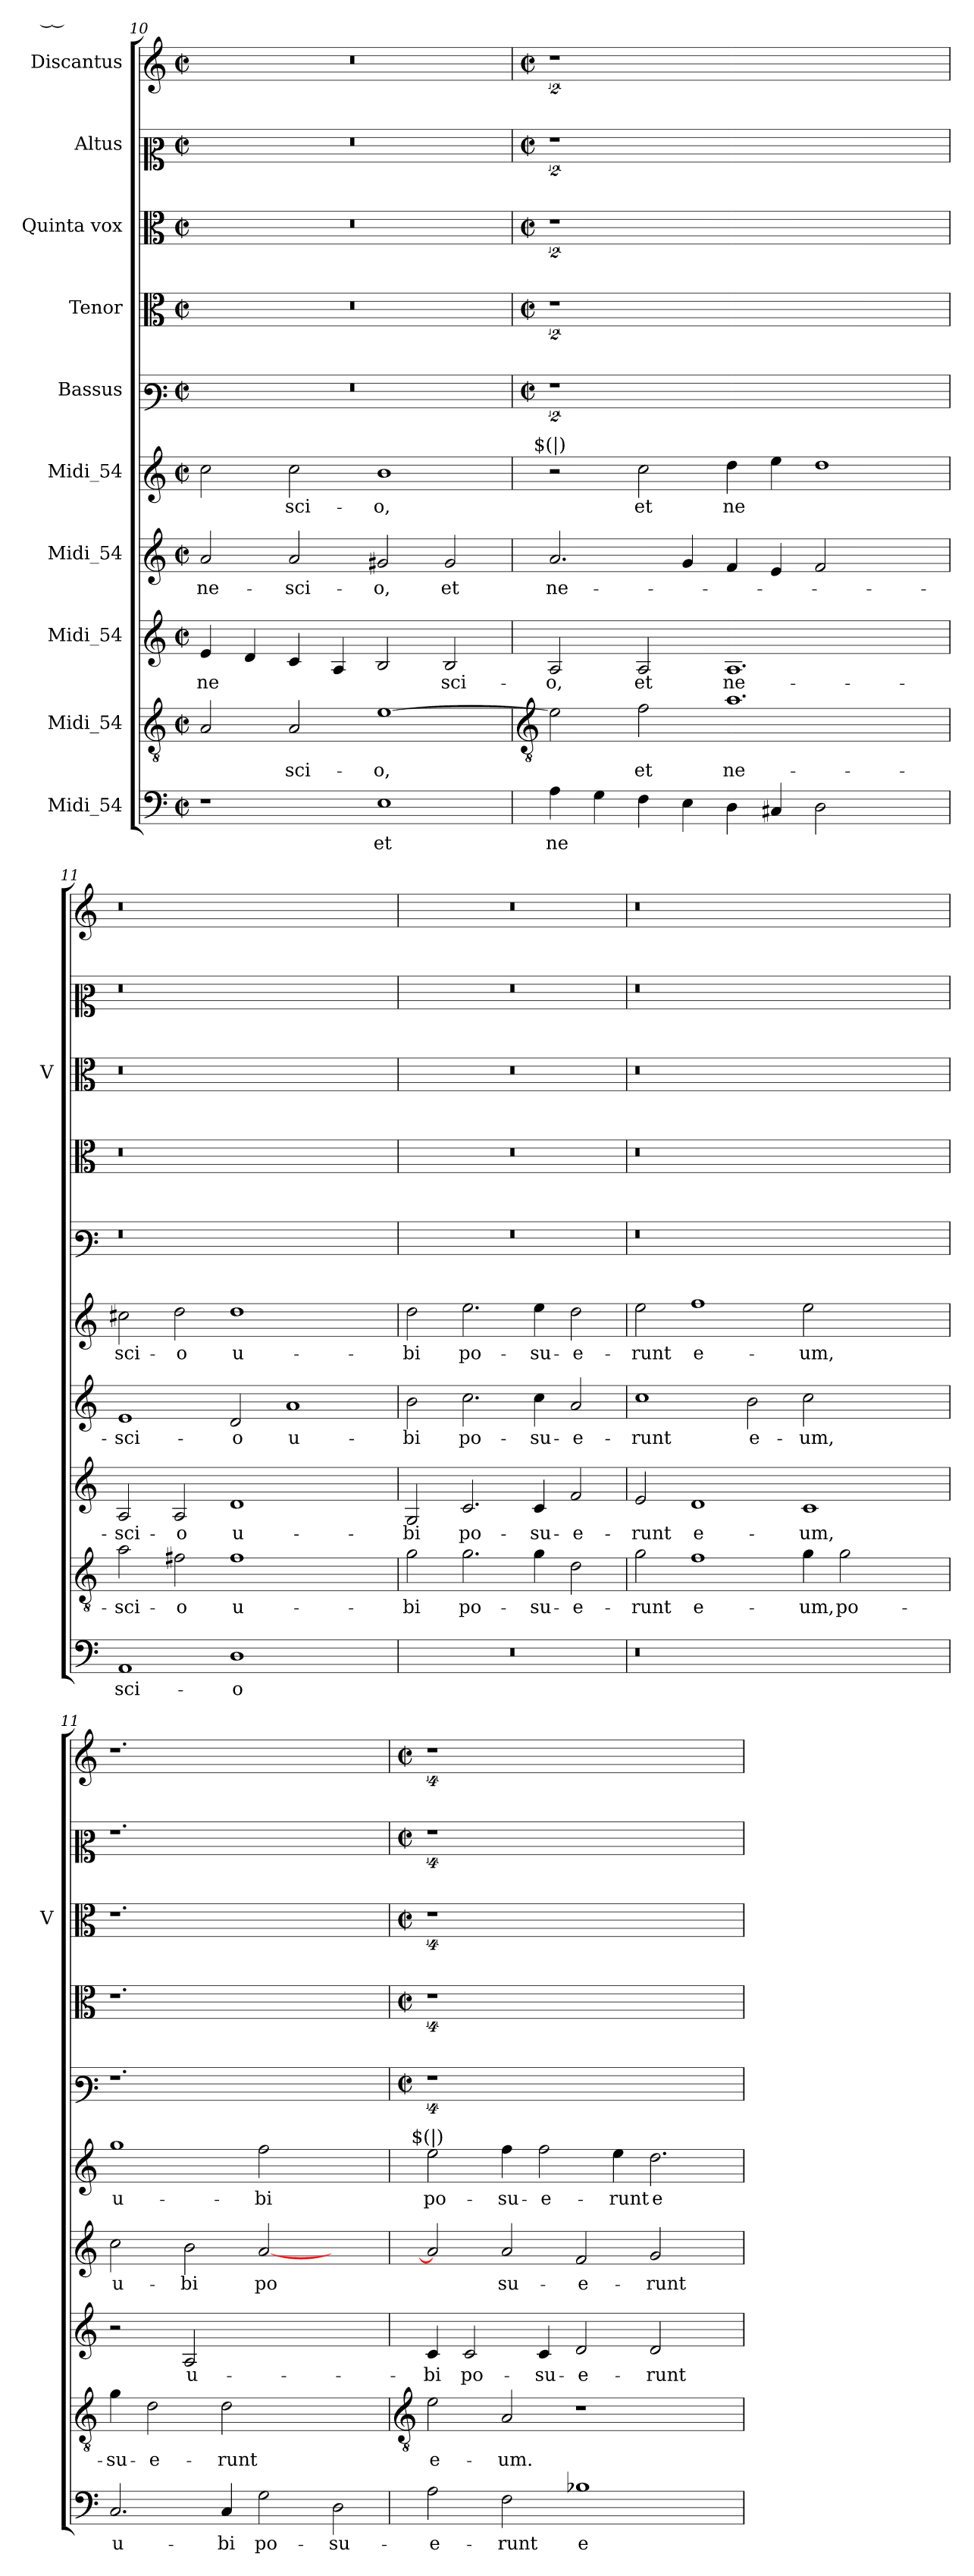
**kern	**text	**kern	**text	**kern	**text	**kern	**text	**kern	**text	**kern	**kern	**kern	**kern	**kern
*part10	*part10	*part9	*part9	*part8	*part8	*part7	*part7	*part6	*part6	*part5	*part4	*part3	*part2	*part1
*staff10	*staff10	*staff9	*staff9	*staff8	*staff8	*staff7	*staff7	*staff6	*staff6	*staff5	*staff4	*staff3	*staff2	*staff1
*I"Midi_54	*	*I"Midi_54	*	*I"Midi_54	*	*I"Midi_54	*	*I"Midi_54	*	*I"Bassus	*I"Tenor	*I"Quinta vox	*I"Altus	*I"Discantus
*	*	*	*	*	*	*	*	*	*	*	*	*I'V	*	*
*clefF4	*	*clefGv2	*	*clefG2	*	*clefG2	*	*clefG2	*	*clefF3	*clefC3	*clefC3	*clefC2	*clefG2
*k[]	*	*k[]	*	*k[]	*	*k[]	*	*k[]	*	*k[]	*k[]	*k[]	*k[]	*k[]
*C:	*	*C:	*	*C:	*	*C:	*	*C:	*	*C:	*C:	*C:	*C:	*C:
*M4/2	*	*M4/2	*	*M4/2	*	*M4/2	*	*M4/2	*	*M4/2	*M4/2	*M4/2	*M4/2	*M4/2
*met(c|)	*	*met(c|)	*	*met(c|)	*	*met(c|)	*	*met(c|)	*	*met(c|)	*met(c|)	*met(c|)	*met(c|)	*met(c|)
=10	=10	=10	=10	=10	=10	=10	=10	=10	=10	=10	=10	=10	=10	=10
!	!	!	!	!	!LO:LY:b	!	!LO:LY:b	!	!	!	!	!	!	!
1r	.	2A	.	4e	ne	2a	ne-	2cc	.	0r	0r	0r	0r	0r
.	.	.	.	4d	.	.	.	.	.	.	.	.	.	.
!	!	!	!LO:LY:b	!	!	!	!LO:LY:b	!	!LO:LY:b	!	!	!	!	!
.	.	2A	sci-	4c	.	2a	-sci-	2cc	sci-	.	.	.	.	.
.	.	.	.	4A	.	.	.	.	.	.	.	.	.	.
!	!LO:LY:b	!	!LO:LY:b	!	!	!	!LO:LY:b	!	!LO:LY:b	!	!	!	!	!
1E	et	[1e	-o,	2B	.	2g#X	-o,	1b	-o,	.	.	.	.	.
!	!	!	!	!	!LO:LY:b	!	!LO:LY:b	!	!	!	!	!	!	!
.	.	.	.	2B	sci-	2g#	et	.	.	.	.	.	.	.
!!LO:LB:g=z
=11	=11	=11	=11	=11	=11	=11	=11	=11	=11	=11	=11	=11	=11	=11
*	*	*clefGv2	*	*	*	*	*	*	*	*	*	*	*	*
*	*	*	*	*	*	*	*	*	*	*M4/2	*M4/2	*M4/2	*M4/2	*M4/2
*	*	*	*	*	*	*	*	*	*	*met(c|)	*met(c|)	*met(c|)	*met(c|)	*met(c|)
!	!	!	!	!	!	!	!	!LO:TX:a:cj:t=$(|)	!	!	!	!	!	!
!	!LO:LY:b	!	!LO:LY:b	!	!LO:LY:b	!	!LO:LY:b	!	!	!	!	!	!	!
4A	ne	2e]	___	2A	-o,	2.a	ne-	2r	.	2%5r	2%5r	2%5r	2%5r	2%5r
4G	.	.	.	.	.	.	.	.	.	.	.	.	.	.
!	!	!	!LO:LY:b	!	!LO:LY:b	!	!	!	!LO:LY:b	!	!	!	!	!
4F	.	2f	et	2A	et	.	.	2cc	et	.	.	.	.	.
4E	.	.	.	.	.	4g	.	.	.	.	.	.	.	.
!	!	!	!LO:LY:b	!	!LO:LY:b	!	!	!	!LO:LY:b	!	!	!	!	!
4D	.	1.a	ne-	1.A	ne-	4f	.	4dd	ne	.	.	.	.	.
4C#X	.	.	.	.	.	4e	.	4ee	.	.	.	.	.	.
2D	.	.	.	.	.	2f	.	1dd	.	.	.	.	.	.
2ryy	.	.	.	.	.	2ryy	.	.	.	.	.	.	.	.
=11	=11	=11	=11	=11	=11	=11	=11	=11	=11	=11	=11	=11	=11	=11
!	!LO:LY:b	!	!LO:LY:b	!	!LO:LY:b	!	!LO:LY:b	!	!LO:LY:b	!	!	!	!	!
1AA	sci-	2a	-sci-	2A	-sci-	1e	-sci-	2cc#X	sci-	0r	0r	0r	0r	0r
!	!	!	!LO:LY:b	!	!LO:LY:b	!	!	!	!LO:LY:b	!	!	!	!	!
.	.	2f#X	-o	2A	-o	.	.	2dd	-o	.	.	.	.	.
!	!LO:LY:b	!	!LO:LY:b	!	!LO:LY:b	!	!LO:LY:b	!	!LO:LY:b	!	!	!	!	!
1D	-o	1f#	u-	1d	u-	2d	-o	1dd	u-	.	.	.	.	.
!	!	!	!	!	!	!	!LO:LY:b	!	!	!	!	!	!	!
.	.	.	.	.	.	1a	u-	.	.	.	.	.	.	.
2ryy	.	2ryy	.	2ryy	.	.	.	2ryy	.	2ryy	2ryy	2ryy	2ryy	2ryy
=11	=11	=11	=11	=11	=11	=11	=11	=11	=11	=11	=11	=11	=11	=11
!	!	!	!LO:LY:b	!	!LO:LY:b	!	!LO:LY:b	!	!LO:LY:b	!	!	!	!	!
0r	.	2g	-bi	2G	-bi	2b	-bi	2dd	-bi	0r	0r	0r	0r	0r
!	!	!	!LO:LY:b	!	!LO:LY:b	!	!LO:LY:b	!	!LO:LY:b	!	!	!	!	!
.	.	2.g	po-	2.c	po-	2.cc	po-	2.ee	po-	.	.	.	.	.
!	!	!	!LO:LY:b	!	!LO:LY:b	!	!LO:LY:b	!	!LO:LY:b	!	!	!	!	!
.	.	4g	-su-	4c	-su-	4cc	-su-	4ee	-su-	.	.	.	.	.
!	!	!	!LO:LY:b	!	!LO:LY:b	!	!LO:LY:b	!	!LO:LY:b	!	!	!	!	!
.	.	2d	-e-	2f	-e-	2a	-e-	2dd	-e-	.	.	.	.	.
=11	=11	=11	=11	=11	=11	=11	=11	=11	=11	=11	=11	=11	=11	=11
!	!	!	!LO:LY:b	!	!LO:LY:b	!	!LO:LY:b	!	!LO:LY:b	!	!	!	!	!
0r	.	2g	-runt	2e	-runt	1cc	-runt	2ee	-runt	0r	0r	0r	0r	0r
!	!	!	!LO:LY:b	!	!LO:LY:b	!	!	!	!LO:LY:b	!	!	!	!	!
.	.	1f	e-	1d	e-	.	.	1ff	e-	.	.	.	.	.
!	!	!	!	!	!	!	!LO:LY:b	!	!	!	!	!	!	!
.	.	.	.	.	.	2b	e-	.	.	.	.	.	.	.
!	!	!	!LO:LY:b	!	!LO:LY:b	!	!LO:LY:b	!	!LO:LY:b	!	!	!	!	!
.	.	4g	-um,	1c	-um,	2cc	-um,	2ee	-um,	.	.	.	.	.
!	!	!	!LO:LY:b	!	!	!	!	!	!	!	!	!	!	!
.	.	2g	po-	.	.	.	.	.	.	.	.	.	.	.
2ryy	.	.	.	.	.	2ryy	.	2ryy	.	2ryy	2ryy	2ryy	2ryy	2ryy
.	.	4ryy	.	.	.	.	.	.	.	.	.	.	.	.
=11	=11	=11	=11	=11	=11	=11	=11	=11	=11	=11	=11	=11	=11	=11
!	!LO:LY:b	!	!LO:LY:b	!	!	!	!LO:LY:b	!	!LO:LY:b	!	!	!	!	!
2.C	u-	4g	-su-	2r	.	2cc	u-	1gg	u-	1.r	1.r	1.r	1.r	1.r
!	!	!	!LO:LY:b	!	!	!	!	!	!	!	!	!	!	!
.	.	2d	-e-	.	.	.	.	.	.	.	.	.	.	.
!	!	!	!	!	!LO:LY:b	!	!LO:LY:b	!	!	!	!	!	!	!
.	.	.	.	2A	u-	2b	-bi	.	.	.	.	.	.	.
!	!LO:LY:b	!	!LO:LY:b	!	!	!	!	!	!	!	!	!	!	!
4C	-bi	2d	-runt	.	.	.	.	.	.	.	.	.	.	.
!	!LO:LY:b	!	!	!	!	!	!LO:LY:b	!	!LO:LY:b	!	!	!	!	!
2G	po-	.	.	1ryy	.	[2a	po-	2ff	-bi	.	.	.	.	.
.	.	2.ryy	.	.	.	.	.	.	.	.	.	.	.	.
!	!LO:LY:b	!	!	!	!	!	!	!	!	!	!	!	!	!
2D	-su-	.	.	.	.	2ryy	.	2ryy	.	2ryy	2ryy	2ryy	2ryy	2ryy
!!LO:LB:g=z
=12	=12	=12	=12	=12	=12	=12	=12	=12	=12	=12	=12	=12	=12	=12
*	*	*clefGv2	*	*	*	*	*	*	*	*	*	*	*	*
*	*	*	*	*	*	*	*	*	*	*M4/2	*M4/2	*M4/2	*M4/2	*M4/2
*	*	*	*	*	*	*	*	*	*	*met(c|)	*met(c|)	*met(c|)	*met(c|)	*met(c|)
!	!	!	!	!	!	!	!	!LO:TX:a:cj:t=$(|)	!	!	!	!	!	!
!	!LO:LY:b	!	!LO:LY:b	!	!LO:LY:b	!	!LO:LY:b	!	!LO:LY:b	!	!	!	!	!
2A	-e-	2e	e-	4c	-bi	2a]	--	2ee	po-	4%9r	4%9r	4%9r	4%9r	4%9r
!	!	!	!	!	!LO:LY:b	!	!	!	!	!	!	!	!	!
.	.	.	.	2c	po-	.	.	.	.	.	.	.	.	.
!	!LO:LY:b	!	!LO:LY:b	!	!	!	!LO:LY:b	!	!LO:LY:b	!	!	!	!	!
2F	-runt	2A	-um.	.	.	2a	su-	4ff	-su-	.	.	.	.	.
!	!	!	!	!	!LO:LY:b	!	!	!	!LO:LY:b	!	!	!	!	!
.	.	.	.	4c	-su-	.	.	2ff	-e-	.	.	.	.	.
!	!LO:LY:b	!	!	!	!LO:LY:b	!	!LO:LY:b	!	!	!	!	!	!	!
1B-X	e-	1r	.	2d	-e-	2f	-e-	.	.	.	.	.	.	.
!	!	!	!	!	!	!	!	!	!LO:LY:b	!	!	!	!	!
.	.	.	.	.	.	.	.	4ee	-runt	.	.	.	.	.
!	!	!	!	!	!LO:LY:b	!	!LO:LY:b	!	!LO:LY:b	!	!	!	!	!
.	.	.	.	2d	-runt	2g	-runt	2.dd	e-	.	.	.	.	.
4ryy	.	4ryy	.	4ryy	.	4ryy	.	.	.	.	.	.	.	.
=	=	=	=	=	=	=	=	=	=	=	=	=	=	=
*-	*-	*-	*-	*-	*-	*-	*-	*-	*-	*-	*-	*-	*-	*-
